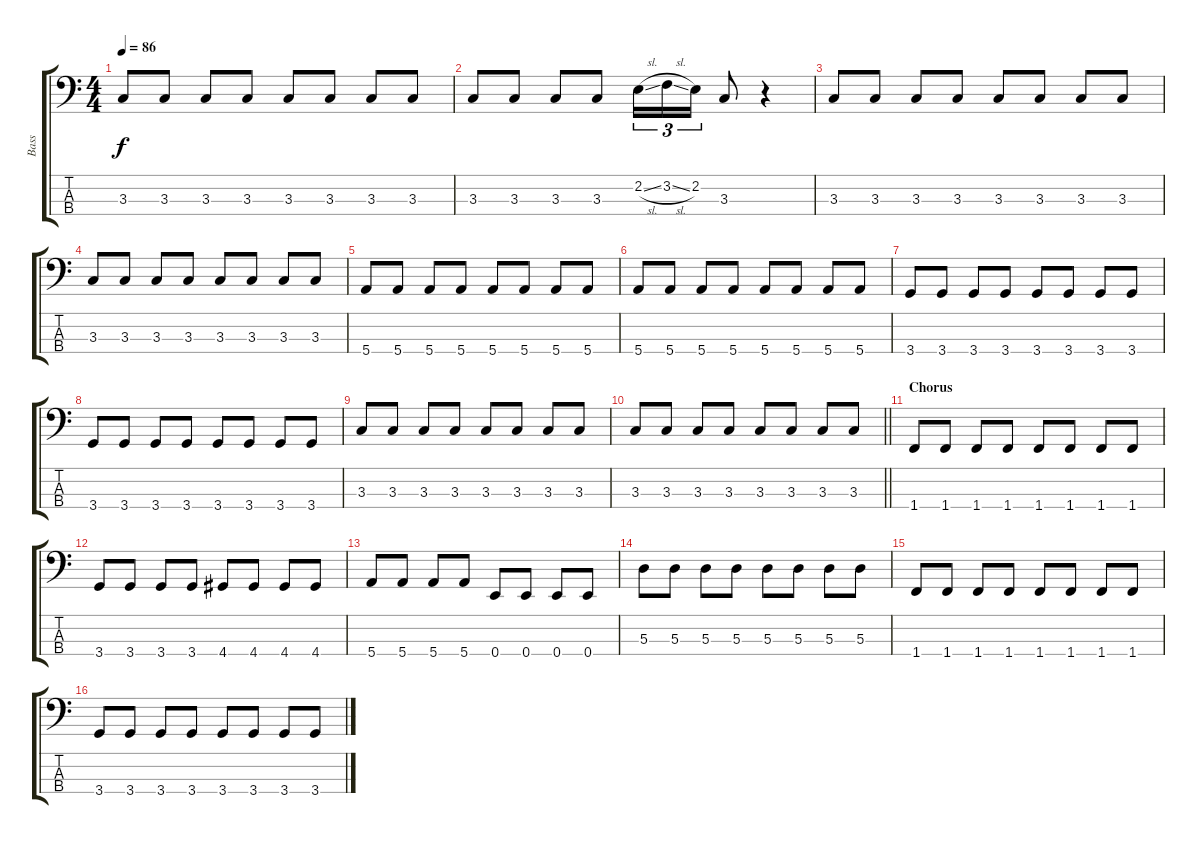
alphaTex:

\track ("Bass" "Bass") {instrument electricbassfinger}
\staff {score tabs}
\tuning (G2 D2 A1 E1) {hide}
\ts (4 4)
\tempo 86
\clef f4
\ks c
3.3.8{dy f} 3.3.8 3.3.8 3.3.8 3.3.8 3.3.8 3.3.8 3.3.8 |
3.3.8 3.3.8 3.3.8 3.3.8 2.2{sl}.16{tu (3 2)} 3.2{sl}.16{tu (3 2)} 2.2.16{tu (3 2)} 3.3.8 r.4 |
3.3.8 3.3.8 3.3.8 3.3.8 3.3.8 3.3.8 3.3.8 3.3.8 |
3.3.8 3.3.8 3.3.8 3.3.8 3.3.8 3.3.8 3.3.8 3.3.8 |
5.4.8 5.4.8 5.4.8 5.4.8 5.4.8 5.4.8 5.4.8 5.4.8 |
5.4.8 5.4.8 5.4.8 5.4.8 5.4.8 5.4.8 5.4.8 5.4.8 |
3.4.8 3.4.8 3.4.8 3.4.8 3.4.8 3.4.8 3.4.8 3.4.8 |
3.4.8 3.4.8 3.4.8 3.4.8 3.4.8 3.4.8 3.4.8 3.4.8 |
3.3.8 3.3.8 3.3.8 3.3.8 3.3.8 3.3.8 3.3.8 3.3.8 |
\barLineRight lightlight
3.3.8 3.3.8 3.3.8 3.3.8 3.3.8 3.3.8 3.3.8 3.3.8 |
\section ("" "Chorus")
1.4.8 1.4.8 1.4.8 1.4.8 1.4.8 1.4.8 1.4.8 1.4.8 |
3.4.8 3.4.8 3.4.8 3.4.8 4.4.8 4.4.8 4.4.8 4.4.8 |
5.4.8 5.4.8 5.4.8 5.4.8 0.4.8 0.4.8 0.4.8 0.4.8 |
5.3.8 5.3.8 5.3.8 5.3.8 5.3.8 5.3.8 5.3.8 5.3.8 |
1.4.8 1.4.8 1.4.8 1.4.8 1.4.8 1.4.8 1.4.8 1.4.8 |
3.4.8 3.4.8 3.4.8 3.4.8 3.4.8 3.4.8 3.4.8 3.4.8
